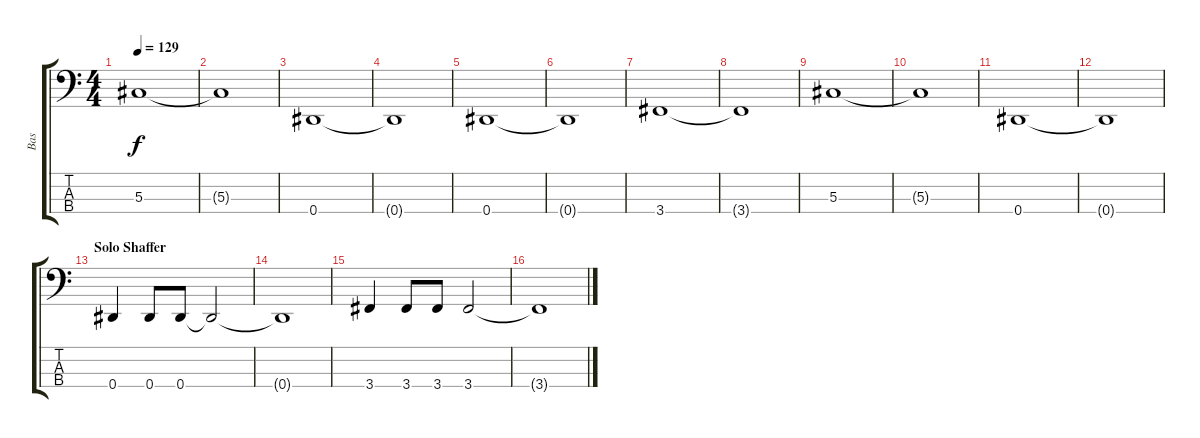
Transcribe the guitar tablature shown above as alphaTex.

\track ("Bas" "Bas") {instrument electricbasspick}
\staff {score tabs}
\tuning (Gb2 Db2 Ab1 Eb1) {hide}
\ts (4 4)
\tempo 129
\clef f4
\ks c
5.3.1{dy f} |
5.3{t}.1 |
0.4.1 |
0.4{t}.1 |
0.4.1 |
0.4{t}.1 |
3.4.1 |
3.4{t}.1 |
5.3.1 |
5.3{t}.1 |
0.4.1 |
0.4{t}.1 |
\section ("" "Solo Shaffer")
0.4.4 0.4.8 0.4.8 0.4{t}.2 |
0.4{t}.1 |
3.4.4 3.4.8 3.4.8 3.4.2 |
3.4{t}.1
